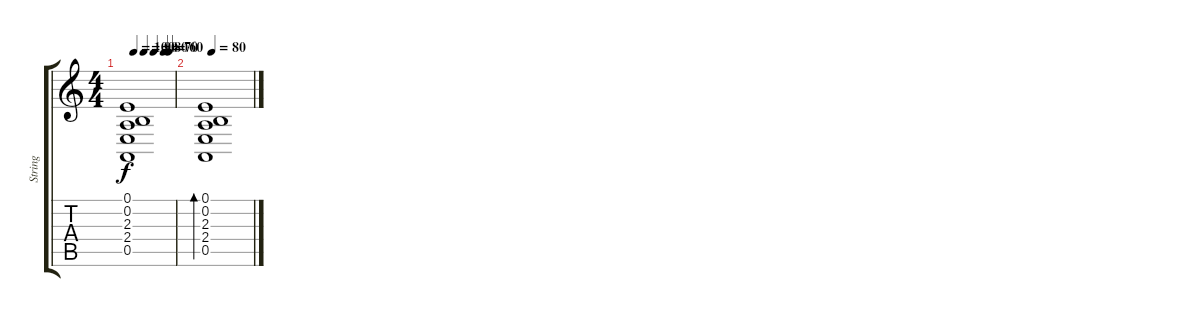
\track ("String" "String") {instrument stringensemble1}
\staff {score tabs}
\tuning (E4 B3 G3 D3 A2 E2) {hide}
\ts (4 4)
\tempo 100
\tempo (90 0.25)
\tempo (80 0.5)
\tempo (70 0.75)
\tempo (60 0.875)
\clef g2
\ks c
(0.1 0.2 2.3 2.4 0.5).1{dy f} |
\tempo 80
(0.1 0.2 2.3 2.4 0.5).1{bd 480}
